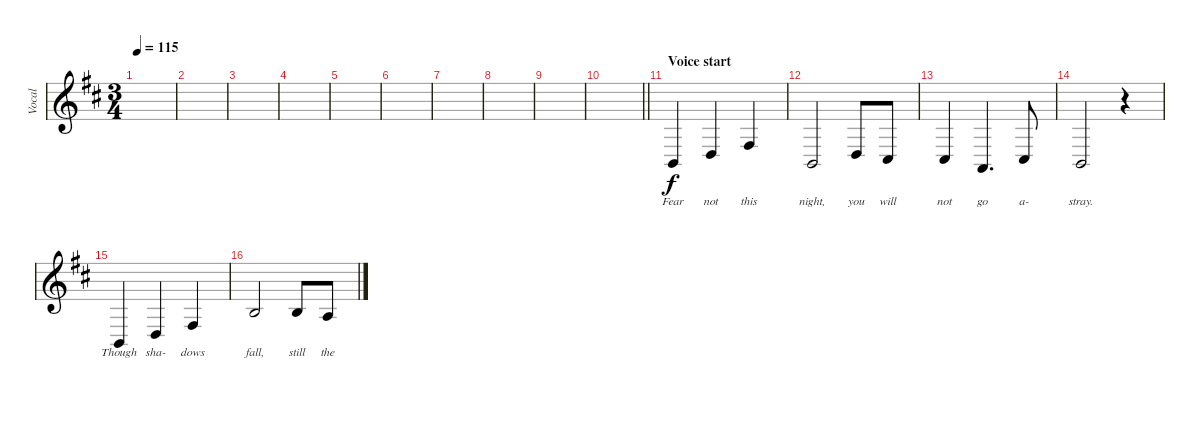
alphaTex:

\track ("Vocal" "Vocal") {instrument violin}
\staff {score}
\tuning (E4 B3 G3 D3 A2 E2) {hide}
\ts (3 4)
\tempo 115
\clef g2
\ks bminor
|
|
|
|
|
|
|
|
|
\barLineRight lightlight
|
\section ("" "Voice start")
2.5.4{lyrics (0 "Fear") lyrics (1 "") lyrics (2 "") lyrics (3 "") lyrics (4 "")} 5.5.4{lyrics (0 "not") lyrics (1 "") lyrics (2 "") lyrics (3 "") lyrics (4 "")} 9.5.4{lyrics (0 "this") lyrics (1 "") lyrics (2 "") lyrics (3 "") lyrics (4 "")} |
2.5.2{lyrics (0 "night,") lyrics (1 "") lyrics (2 "") lyrics (3 "") lyrics (4 "")} 5.5.8{lyrics (0 "you") lyrics (1 "") lyrics (2 "") lyrics (3 "") lyrics (4 "")} 4.5.8{lyrics (0 "will") lyrics (1 "") lyrics (2 "") lyrics (3 "") lyrics (4 "")} |
4.5.4{lyrics (0 "not") lyrics (1 "") lyrics (2 "") lyrics (3 "") lyrics (4 "")} 0.5.4{d lyrics (0 "go") lyrics (1 "") lyrics (2 "") lyrics (3 "") lyrics (4 "")} 4.5.8{lyrics (0 "a-") lyrics (1 "") lyrics (2 "") lyrics (3 "") lyrics (4 "")} |
2.5.2{lyrics (0 "stray.") lyrics (1 "") lyrics (2 "") lyrics (3 "") lyrics (4 "")} r.4 |
2.5.4{lyrics (0 "Though") lyrics (1 "") lyrics (2 "") lyrics (3 "") lyrics (4 "")} 0.4.4{lyrics (0 "sha-") lyrics (1 "") lyrics (2 "") lyrics (3 "") lyrics (4 "")} 4.4.4{lyrics (0 "dows") lyrics (1 "") lyrics (2 "") lyrics (3 "") lyrics (4 "")} |
0.2.2{lyrics (0 "fall,") lyrics (1 "") lyrics (2 "") lyrics (3 "") lyrics (4 "")} 0.2.8{lyrics (0 "still") lyrics (1 "") lyrics (2 "") lyrics (3 "") lyrics (4 "")} 2.3.8{lyrics (0 "the") lyrics (1 "") lyrics (2 "") lyrics (3 "") lyrics (4 "")}
